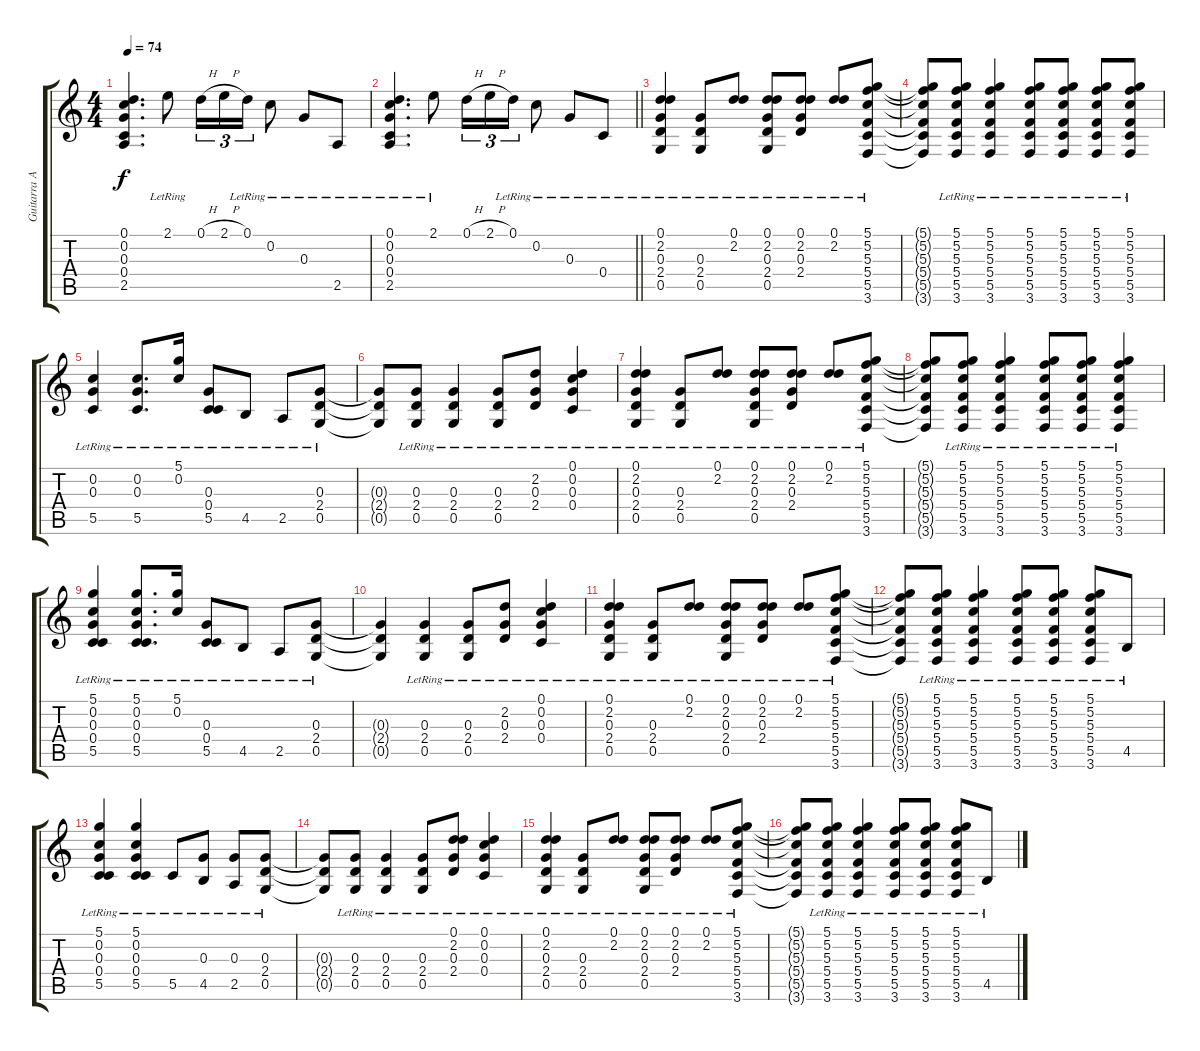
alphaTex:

\track ("Guitarra Acustica" "Guitarra A") {instrument acousticguitarsteel}
\staff {score tabs}
\tuning (D4 C4 G3 C3 G2 D2) {hide}
\ts (4 4)
\tempo 74
\clef g2
\ks c
(0.1{t} 0.2{t} 0.3{t} 0.4{t} 2.5{t}).4{d dy f} 2.1{lr}.8 0.1{h}.16{tu (3 2)} 2.1{h}.16{tu (3 2)} 0.1{lr}.16{tu (3 2)} 0.2{lr}.8 0.3{lr}.8 2.5{lr}.8 |
\barLineRight lightlight
(0.1{lr} 0.2{lr} 0.3{lr} 0.4{lr} 2.5{lr}).4{d} 2.1{lr}.8 0.1{h}.16{tu (3 2)} 2.1{h}.16{tu (3 2)} 0.1{lr}.16{tu (3 2)} 0.2{lr}.8 0.3{lr}.8 0.4{lr}.8 |
(0.1{lr} 2.2{lr} 0.3{lr} 2.4{lr} 0.5{lr}).4 (0.3{lr} 2.4{lr} 0.5{lr}).8 (0.1{lr} 2.2{lr}).8 (0.1{lr} 2.2{lr} 0.3{lr} 2.4{lr} 0.5{lr}).8 (0.1{lr} 2.2{lr} 0.3{lr} 2.4{lr}).8 (0.1{lr} 2.2{lr}).8 (5.1{lr} 5.2{lr} 5.3{lr} 5.4{lr} 5.5{lr} 3.6{lr}).8 |
(5.1{t} 5.2{t} 5.3{t} 5.4{t} 5.5{t} 3.6{t}).8 (5.1{lr} 5.2{lr} 5.3{lr} 5.4{lr} 5.5{lr} 3.6{lr}).8 (5.1{lr} 5.2{lr} 5.3{lr} 5.4{lr} 5.5{lr} 3.6{lr}).4 (5.1{lr} 5.2{lr} 5.3{lr} 5.4{lr} 5.5{lr} 3.6{lr}).8 (5.1{lr} 5.2{lr} 5.3{lr} 5.4{lr} 5.5{lr} 3.6{lr}).8 (5.1{lr} 5.2{lr} 5.3{lr} 5.4{lr} 5.5{lr} 3.6{lr}).8 (5.1{lr} 5.2{lr} 5.3{lr} 5.4{lr} 5.5{lr} 3.6{lr}).8 |
(0.2{lr} 0.3{lr} 5.5{lr}).4 (0.2{lr} 0.3{lr} 5.5{lr}).8{d} (5.1{lr} 0.2{lr}).16 (0.3{lr} 0.4{lr} 5.5{lr}).8 4.5{lr}.8 2.5{lr}.8 (0.3{lr} 2.4{lr} 0.5{lr}).8 |
(0.3{t} 2.4{t} 0.5{t}).8 (0.3{lr} 2.4{lr} 0.5{lr}).8 (0.3{lr} 2.4{lr} 0.5{lr}).4 (0.3{lr} 2.4{lr} 0.5{lr}).8 (2.2{lr} 0.3{lr} 2.4{lr}).8 (0.1{lr} 0.2{lr} 0.3{lr} 0.4{lr}).4 |
(0.1{lr} 2.2{lr} 0.3{lr} 2.4{lr} 0.5{lr}).4 (0.3{lr} 2.4{lr} 0.5{lr}).8 (0.1{lr} 2.2{lr}).8 (0.1{lr} 2.2{lr} 0.3{lr} 2.4{lr} 0.5{lr}).8 (0.1{lr} 2.2{lr} 0.3{lr} 2.4{lr}).8 (0.1{lr} 2.2{lr}).8 (5.1{lr} 5.2{lr} 5.3{lr} 5.4{lr} 5.5{lr} 3.6{lr}).8 |
(5.1{t} 5.2{t} 5.3{t} 5.4{t} 5.5{t} 3.6{t}).8 (5.1{lr} 5.2{lr} 5.3{lr} 5.4{lr} 5.5{lr} 3.6{lr}).8 (5.1{lr} 5.2{lr} 5.3{lr} 5.4{lr} 5.5{lr} 3.6{lr}).4 (5.1{lr} 5.2{lr} 5.3{lr} 5.4{lr} 5.5{lr} 3.6{lr}).8 (5.1{lr} 5.2{lr} 5.3{lr} 5.4{lr} 5.5{lr} 3.6{lr}).8 (5.1{lr} 5.2{lr} 5.3{lr} 5.4{lr} 5.5{lr} 3.6{lr}).4 |
(5.1{lr} 0.2{lr} 0.3{lr} 0.4{lr} 5.5{lr}).4 (5.1{lr} 0.2{lr} 0.3{lr} 0.4{lr} 5.5{lr}).8{d} (5.1{lr} 0.2{lr}).16 (0.3{lr} 0.4{lr} 5.5{lr}).8 4.5{lr}.8 2.5{lr}.8 (0.3{lr} 2.4{lr} 0.5{lr}).8 |
(0.3{t} 2.4{t} 0.5{t}).4 (0.3{lr} 2.4{lr} 0.5{lr}).4 (0.3{lr} 2.4{lr} 0.5{lr}).8 (2.2{lr} 0.3{lr} 2.4{lr}).8 (0.1{lr} 0.2{lr} 0.3{lr} 0.4{lr}).4 |
(0.1{lr} 2.2{lr} 0.3{lr} 2.4{lr} 0.5{lr}).4 (0.3{lr} 2.4{lr} 0.5{lr}).8 (0.1{lr} 2.2{lr}).8 (0.1{lr} 2.2{lr} 0.3{lr} 2.4{lr} 0.5{lr}).8 (0.1{lr} 2.2{lr} 0.3{lr} 2.4{lr}).8 (0.1{lr} 2.2{lr}).8 (5.1{lr} 5.2{lr} 5.3{lr} 5.4{lr} 5.5{lr} 3.6{lr}).8 |
(5.1{t} 5.2{t} 5.3{t} 5.4{t} 5.5{t} 3.6{t}).8 (5.1{lr} 5.2{lr} 5.3{lr} 5.4{lr} 5.5{lr} 3.6{lr}).8 (5.1{lr} 5.2{lr} 5.3{lr} 5.4{lr} 5.5{lr} 3.6{lr}).4 (5.1{lr} 5.2{lr} 5.3{lr} 5.4{lr} 5.5{lr} 3.6{lr}).8 (5.1{lr} 5.2{lr} 5.3{lr} 5.4{lr} 5.5{lr} 3.6{lr}).8 (5.1{lr} 5.2{lr} 5.3{lr} 5.4{lr} 5.5{lr} 3.6{lr}).8 4.5{lr}.8 |
(5.1{lr} 0.2{lr} 0.3{lr} 0.4{lr} 5.5{lr}).4 (5.1{lr} 0.2{lr} 0.3{lr} 0.4{lr} 5.5{lr}).4 5.5{lr}.8 (0.3{lr} 4.5{lr}).8 (0.3{lr} 2.5{lr}).8 (0.3{lr} 2.4{lr} 0.5{lr}).8 |
(0.3{t} 2.4{t} 0.5{t}).8 (0.3{lr} 2.4{lr} 0.5{lr}).8 (0.3{lr} 2.4{lr} 0.5{lr}).4 (0.3{lr} 2.4{lr} 0.5{lr}).8 (0.1{lr} 2.2{lr} 0.3{lr} 2.4{lr}).8 (0.1{lr} 0.2{lr} 0.3{lr} 0.4{lr}).4 |
(0.1{lr} 2.2{lr} 0.3{lr} 2.4{lr} 0.5{lr}).4 (0.3{lr} 2.4{lr} 0.5{lr}).8 (0.1{lr} 2.2{lr}).8 (0.1{lr} 2.2{lr} 0.3{lr} 2.4{lr} 0.5{lr}).8 (0.1{lr} 2.2{lr} 0.3{lr} 2.4{lr}).8 (0.1{lr} 2.2{lr}).8 (5.1{lr} 5.2{lr} 5.3{lr} 5.4{lr} 5.5{lr} 3.6{lr}).8 |
(5.1{t} 5.2{t} 5.3{t} 5.4{t} 5.5{t} 3.6{t}).8 (5.1{lr} 5.2{lr} 5.3{lr} 5.4{lr} 5.5{lr} 3.6{lr}).8 (5.1{lr} 5.2{lr} 5.3{lr} 5.4{lr} 5.5{lr} 3.6{lr}).4 (5.1{lr} 5.2{lr} 5.3{lr} 5.4{lr} 5.5{lr} 3.6{lr}).8 (5.1{lr} 5.2{lr} 5.3{lr} 5.4{lr} 5.5{lr} 3.6{lr}).8 (5.1{lr} 5.2{lr} 5.3{lr} 5.4{lr} 5.5{lr} 3.6{lr}).8 4.5{lr}.8
